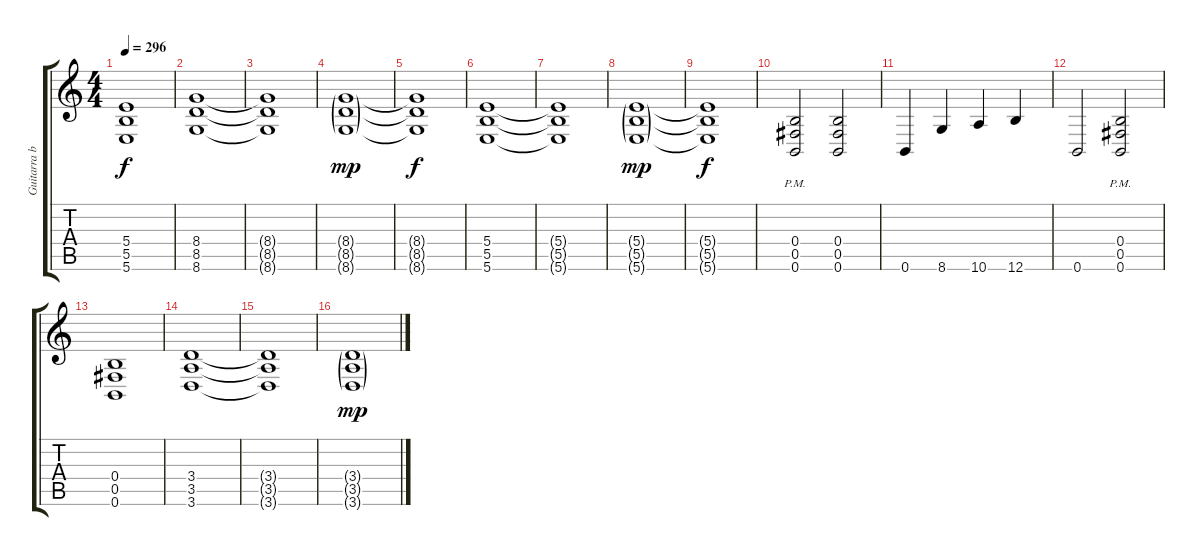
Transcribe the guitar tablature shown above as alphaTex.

\track ("Guitarra base" "Guitarra b") {instrument distortionguitar}
\staff {score tabs}
\tuning (Db4 Ab3 E3 B2 Gb2 B1) {hide}
\ts (4 4)
\tempo 296
\clef g2
\ks c
(5.4 5.5 5.6).1{dy f} |
(8.4 8.5 8.6).1 |
(8.4{t} 8.5{t} 8.6{t}).1 |
(8.4{g} 8.5{g} 8.6{g}).1{dy mp} |
(8.4{t} 8.5{t} 8.6{t}).1{dy f} |
(5.4 5.5 5.6).1 |
(5.4{t} 5.5{t} 5.6{t}).1 |
(5.4{g} 5.5{g} 5.6{g}).1{dy mp} |
(5.4{t} 5.5{t} 5.6{t}).1{dy f} |
(0.4{pm} 0.5{pm} 0.6{pm}).2 (0.4 0.5 0.6).2 |
0.6.4 8.6.4 10.6.4 12.6.4 |
0.6.2 (0.4{pm} 0.5{pm} 0.6{pm}).2 |
(0.4 0.5 0.6).1 |
(3.4 3.5 3.6).1 |
(3.4{t} 3.5{t} 3.6{t}).1 |
(3.4{g} 3.5{g} 3.6{g}).1{dy mp}
